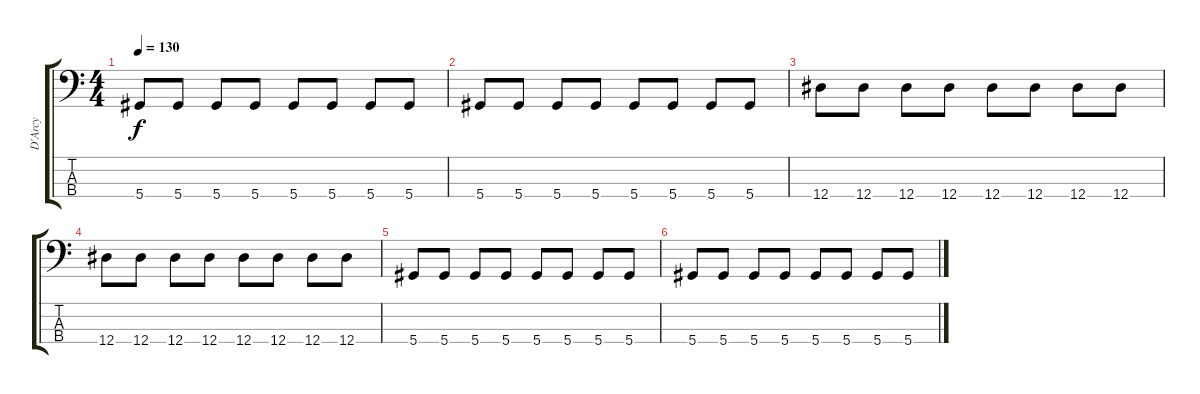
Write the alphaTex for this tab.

\track ("D'Arcy" "D'Arcy") {instrument electricbasspick}
\staff {score tabs}
\tuning (Gb2 Db2 Ab1 Eb1) {hide}
\ts (4 4)
\tempo 130
\clef f4
\ks c
5.4.8{dy f} 5.4.8 5.4.8 5.4.8 5.4.8 5.4.8 5.4.8 5.4.8 |
5.4.8 5.4.8 5.4.8 5.4.8 5.4.8 5.4.8 5.4.8 5.4.8 |
12.4.8 12.4.8 12.4.8 12.4.8 12.4.8 12.4.8 12.4.8 12.4.8 |
12.4.8 12.4.8 12.4.8 12.4.8 12.4.8 12.4.8 12.4.8 12.4.8 |
5.4.8 5.4.8 5.4.8 5.4.8 5.4.8 5.4.8 5.4.8 5.4.8 |
5.4.8 5.4.8 5.4.8 5.4.8 5.4.8 5.4.8 5.4.8 5.4.8
